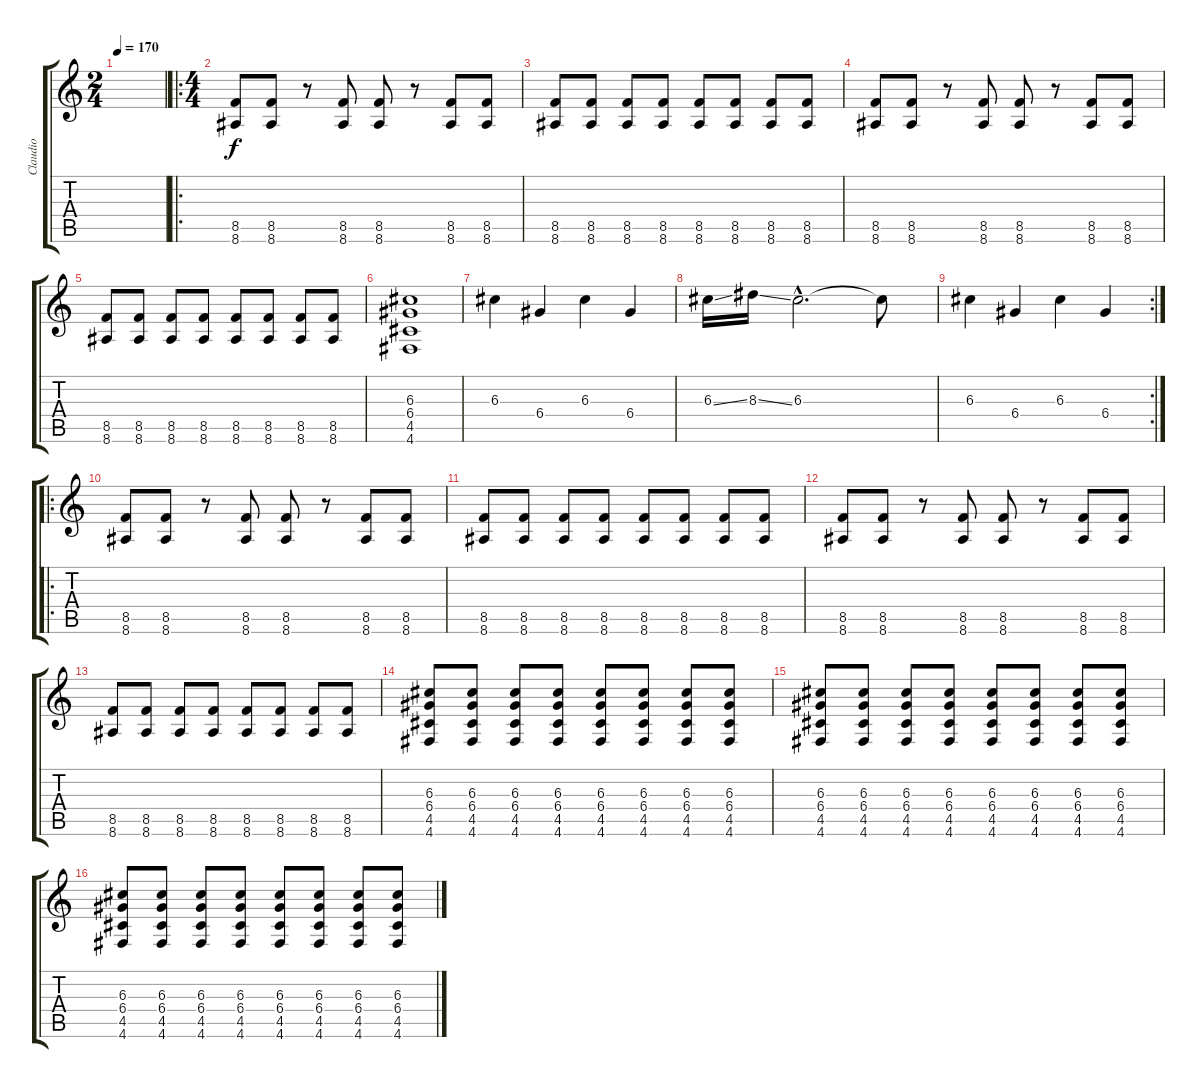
\track ("Claudio" "Claudio") {instrument distortionguitar}
\staff {score tabs}
\tuning (E4 B3 G3 D3 A2 D2) {hide}
\ts (2 4)
\tempo 170
\clef g2
\ks c
|
\ro
\ts (4 4)
(8.5 8.6).8 (8.5 8.6).8 r.8 (8.5 8.6).8 (8.5 8.6).8 r.8 (8.5 8.6).8 (8.5 8.6).8 |
(8.5 8.6).8 (8.5 8.6).8 (8.5 8.6).8 (8.5 8.6).8 (8.5 8.6).8 (8.5 8.6).8 (8.5 8.6).8 (8.5 8.6).8 |
(8.5 8.6).8 (8.5 8.6).8 r.8 (8.5 8.6).8 (8.5 8.6).8 r.8 (8.5 8.6).8 (8.5 8.6).8 |
(8.5 8.6).8 (8.5 8.6).8 (8.5 8.6).8 (8.5 8.6).8 (8.5 8.6).8 (8.5 8.6).8 (8.5 8.6).8 (8.5 8.6).8 |
(6.3 6.4 4.5 4.6).1 |
6.3.4 6.4.4 6.3.4 6.4.4 |
6.3{ss}.16 8.3{ss}.16 6.3{hac}.2{d} 6.3{t}.8 |
\rc 2
6.3.4 6.4.4 6.3.4 6.4.4 |
\ro
(8.5 8.6).8 (8.5 8.6).8 r.8 (8.5 8.6).8 (8.5 8.6).8 r.8 (8.5 8.6).8 (8.5 8.6).8 |
(8.5 8.6).8 (8.5 8.6).8 (8.5 8.6).8 (8.5 8.6).8 (8.5 8.6).8 (8.5 8.6).8 (8.5 8.6).8 (8.5 8.6).8 |
(8.5 8.6).8 (8.5 8.6).8 r.8 (8.5 8.6).8 (8.5 8.6).8 r.8 (8.5 8.6).8 (8.5 8.6).8 |
(8.5 8.6).8 (8.5 8.6).8 (8.5 8.6).8 (8.5 8.6).8 (8.5 8.6).8 (8.5 8.6).8 (8.5 8.6).8 (8.5 8.6).8 |
(6.3 6.4 4.5 4.6).8 (6.3 6.4 4.5 4.6).8 (6.3 6.4 4.5 4.6).8 (6.3 6.4 4.5 4.6).8 (6.3 6.4 4.5 4.6).8 (6.3 6.4 4.5 4.6).8 (6.3 6.4 4.5 4.6).8 (6.3 6.4 4.5 4.6).8 |
(6.3 6.4 4.5 4.6).8 (6.3 6.4 4.5 4.6).8 (6.3 6.4 4.5 4.6).8 (6.3 6.4 4.5 4.6).8 (6.3 6.4 4.5 4.6).8 (6.3 6.4 4.5 4.6).8 (6.3 6.4 4.5 4.6).8 (6.3 6.4 4.5 4.6).8 |
(6.3 6.4 4.5 4.6).8 (6.3 6.4 4.5 4.6).8 (6.3 6.4 4.5 4.6).8 (6.3 6.4 4.5 4.6).8 (6.3 6.4 4.5 4.6).8 (6.3 6.4 4.5 4.6).8 (6.3 6.4 4.5 4.6).8 (6.3 6.4 4.5 4.6).8
